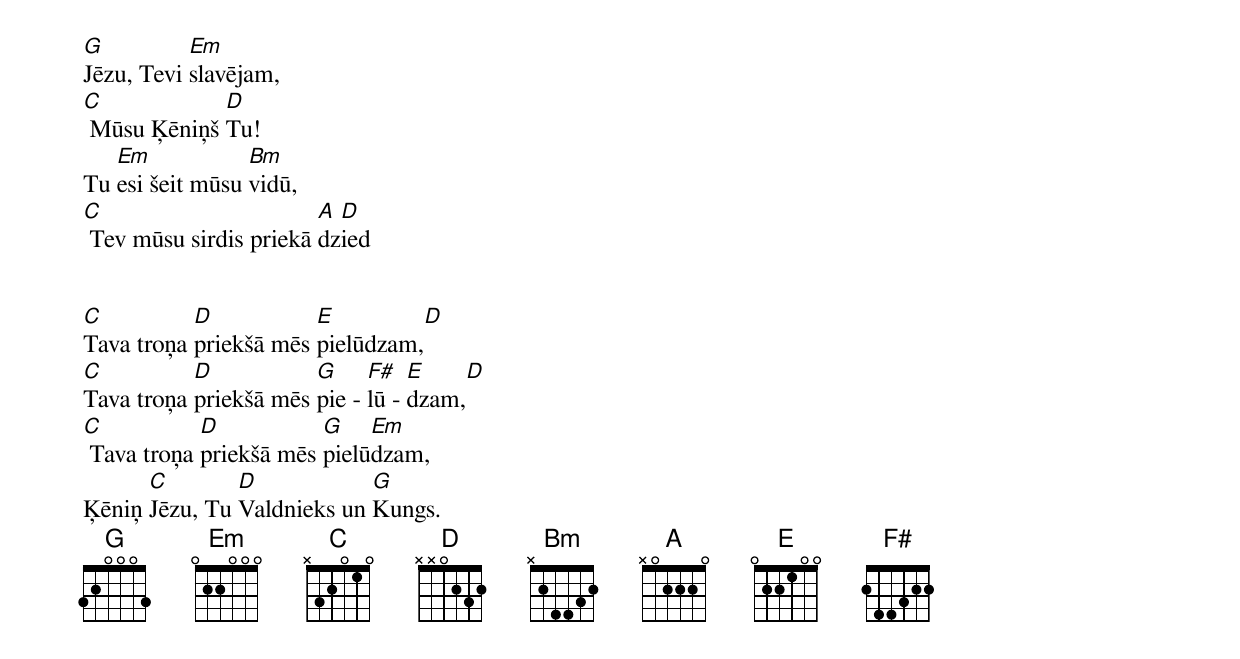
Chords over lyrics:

G          Em
Jēzu, Tevi slavējam,
C            D
 Mūsu Ķēniņš Tu!
   Em            Bm
Tu esi šeit mūsu vidū,
C                       A D
 Tev mūsu sirdis priekā dzied


C          D           E         D
Tava troņa priekšā mēs pielūdzam,
C          D           G     F#   E    D
Tava troņa priekšā mēs pie - lū - dzam,
C           D           G    Em
 Tava troņa priekšā mēs pielūdzam,
      C        D            G
Ķēniņ Jēzu, Tu Valdnieks un Kungs.
